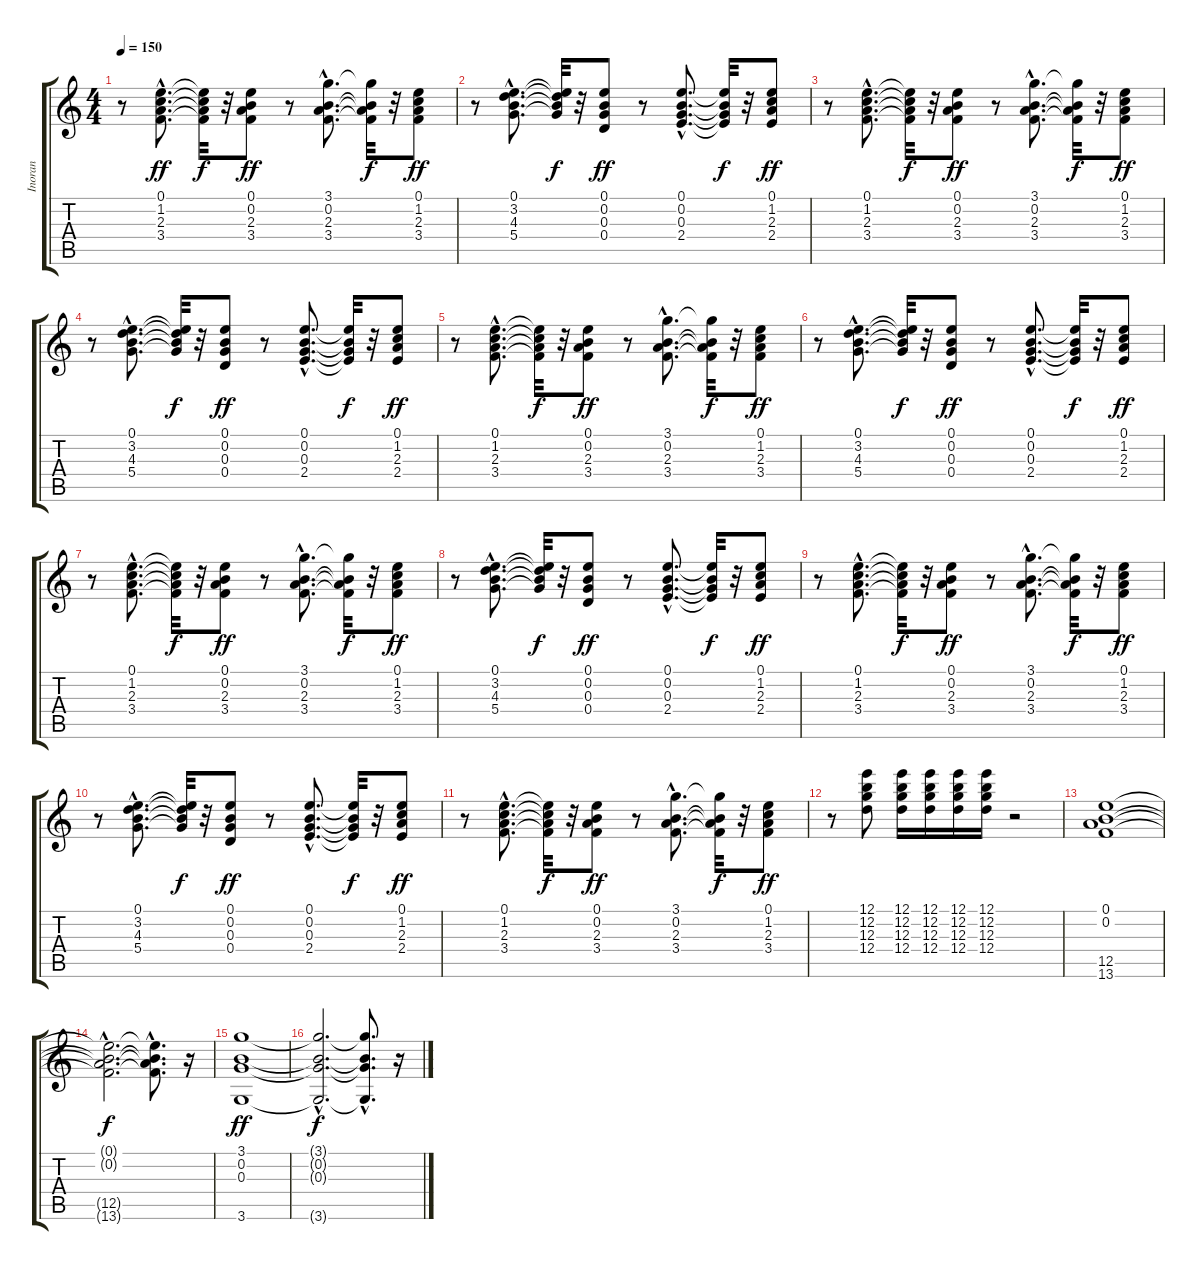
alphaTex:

\track ("Inoran" "Inoran") {instrument distortionguitar}
\staff {score tabs}
\tuning (E4 B3 G3 D3 A2 E2) {hide}
\ts (4 4)
\tempo 150
\clef g2
\ks c
r.8{dy ff} (0.1{hac} 1.2{hac} 2.3{hac} 3.4{hac}).8{d} (0.1{t} 1.2{t} 2.3{t} 3.4{t}).32{dy f} r.32 (0.1 0.2 2.3 3.4).8{dy ff} r.8 (3.1{hac} 0.2{hac} 2.3{hac} 3.4{hac}).8{d} (3.1{t} 0.2{t} 2.3{t} 3.4{t}).32{dy f} r.32 (0.1 1.2 2.3 3.4).8{dy ff} |
r.8 (0.1{hac} 3.2{hac} 4.3{hac} 5.4{hac}).8{d} (0.1{t} 3.2{t} 4.3{t} 5.4{t}).32{dy f} r.32 (0.1 0.2 0.3 0.4).8{dy ff} r.8 (0.1{hac} 0.2{hac} 0.3{hac} 2.4{hac}).8{d} (0.1{t} 0.2{t} 0.3{t} 2.4{t}).32{dy f} r.32 (0.1 1.2 2.3 2.4).8{dy ff} |
r.8 (0.1{hac} 1.2{hac} 2.3{hac} 3.4{hac}).8{d} (0.1{t} 1.2{t} 2.3{t} 3.4{t}).32{dy f} r.32 (0.1 0.2 2.3 3.4).8{dy ff} r.8 (3.1{hac} 0.2{hac} 2.3{hac} 3.4{hac}).8{d} (3.1{t} 0.2{t} 2.3{t} 3.4{t}).32{dy f} r.32 (0.1 1.2 2.3 3.4).8{dy ff} |
r.8 (0.1{hac} 3.2{hac} 4.3{hac} 5.4{hac}).8{d} (0.1{t} 3.2{t} 4.3{t} 5.4{t}).32{dy f} r.32 (0.1 0.2 0.3 0.4).8{dy ff} r.8 (0.1{hac} 0.2{hac} 0.3{hac} 2.4{hac}).8{d} (0.1{t} 0.2{t} 0.3{t} 2.4{t}).32{dy f} r.32 (0.1 1.2 2.3 2.4).8{dy ff} |
r.8 (0.1{hac} 1.2{hac} 2.3{hac} 3.4{hac}).8{d} (0.1{t} 1.2{t} 2.3{t} 3.4{t}).32{dy f} r.32 (0.1 0.2 2.3 3.4).8{dy ff} r.8 (3.1{hac} 0.2{hac} 2.3{hac} 3.4{hac}).8{d} (3.1{t} 0.2{t} 2.3{t} 3.4{t}).32{dy f} r.32 (0.1 1.2 2.3 3.4).8{dy ff} |
r.8 (0.1{hac} 3.2{hac} 4.3{hac} 5.4{hac}).8{d} (0.1{t} 3.2{t} 4.3{t} 5.4{t}).32{dy f} r.32 (0.1 0.2 0.3 0.4).8{dy ff} r.8 (0.1{hac} 0.2{hac} 0.3{hac} 2.4{hac}).8{d} (0.1{t} 0.2{t} 0.3{t} 2.4{t}).32{dy f} r.32 (0.1 1.2 2.3 2.4).8{dy ff} |
r.8 (0.1{hac} 1.2{hac} 2.3{hac} 3.4{hac}).8{d} (0.1{t} 1.2{t} 2.3{t} 3.4{t}).32{dy f} r.32 (0.1 0.2 2.3 3.4).8{dy ff} r.8 (3.1{hac} 0.2{hac} 2.3{hac} 3.4{hac}).8{d} (3.1{t} 0.2{t} 2.3{t} 3.4{t}).32{dy f} r.32 (0.1 1.2 2.3 3.4).8{dy ff} |
r.8 (0.1{hac} 3.2{hac} 4.3{hac} 5.4{hac}).8{d} (0.1{t} 3.2{t} 4.3{t} 5.4{t}).32{dy f} r.32 (0.1 0.2 0.3 0.4).8{dy ff} r.8 (0.1{hac} 0.2{hac} 0.3{hac} 2.4{hac}).8{d} (0.1{t} 0.2{t} 0.3{t} 2.4{t}).32{dy f} r.32 (0.1 1.2 2.3 2.4).8{dy ff} |
r.8 (0.1{hac} 1.2{hac} 2.3{hac} 3.4{hac}).8{d} (0.1{t} 1.2{t} 2.3{t} 3.4{t}).32{dy f} r.32 (0.1 0.2 2.3 3.4).8{dy ff} r.8 (3.1{hac} 0.2{hac} 2.3{hac} 3.4{hac}).8{d} (3.1{t} 0.2{t} 2.3{t} 3.4{t}).32{dy f} r.32 (0.1 1.2 2.3 3.4).8{dy ff} |
r.8 (0.1{hac} 3.2{hac} 4.3{hac} 5.4{hac}).8{d} (0.1{t} 3.2{t} 4.3{t} 5.4{t}).32{dy f} r.32 (0.1 0.2 0.3 0.4).8{dy ff} r.8 (0.1{hac} 0.2{hac} 0.3{hac} 2.4{hac}).8{d} (0.1{t} 0.2{t} 0.3{t} 2.4{t}).32{dy f} r.32 (0.1 1.2 2.3 2.4).8{dy ff} |
r.8 (0.1{hac} 1.2{hac} 2.3{hac} 3.4{hac}).8{d} (0.1{t} 1.2{t} 2.3{t} 3.4{t}).32{dy f} r.32 (0.1 0.2 2.3 3.4).8{dy ff} r.8 (3.1{hac} 0.2{hac} 2.3{hac} 3.4{hac}).8{d} (3.1{t} 0.2{t} 2.3{t} 3.4{t}).32{dy f} r.32 (0.1 1.2 2.3 3.4).8{dy ff} |
r.8 (12.1 12.2 12.3 12.4).8 (12.1 12.2 12.3 12.4).16 (12.1 12.2 12.3 12.4).16 (12.1 12.2 12.3 12.4).16 (12.1 12.2 12.3 12.4).16 r.2 |
(0.1 0.2 12.5 13.6).1 |
(0.1{hac t} 0.2{hac t} 12.5{hac t} 13.6{hac t}).2{d dy f} (0.1{hac t} 0.2{hac t} 12.5{hac t} 13.6{hac t}).8{d} r.16 |
(3.1 0.2 0.3 3.6).1{dy ff} |
(3.1{hac t} 0.2{hac t} 0.3{hac t} 3.6{hac t}).2{d dy f} (3.1{hac t} 0.2{hac t} 0.3{hac t} 3.6{hac t}).8{d} r.16
